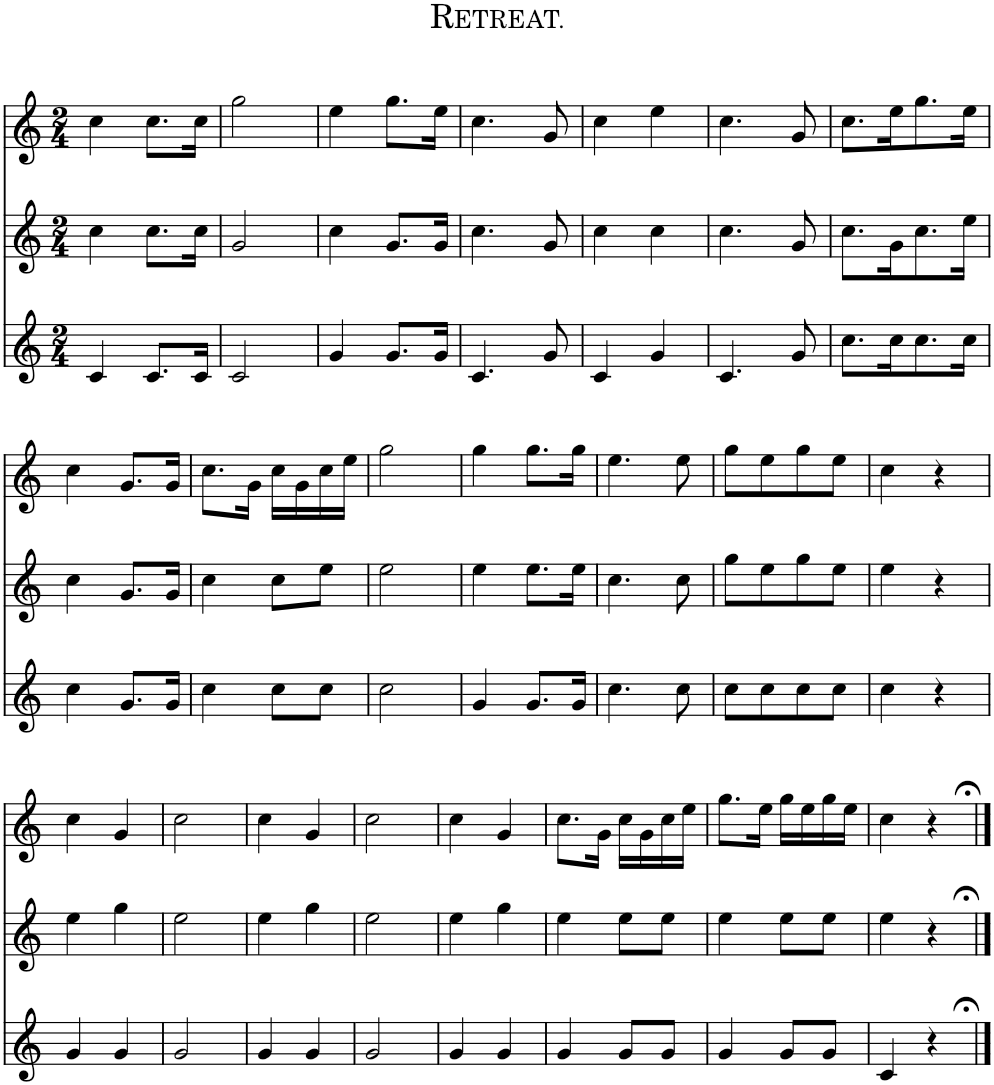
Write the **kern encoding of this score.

**kern	**kern	**kern
*part3	*part2	*part1
*staff3	*staff2	*staff1
*I"Bb Trumpet	*I"Bb Trumpet	*I"Bb Trumpet
*I'Tpt	*I'Tpt	*I'Tpt
*clefG2	*clefG2	*clefG2
*Trd1c2	*Trd1c2	*Trd1c2
*k[]	*k[]	*k[]
*M2/4	*M2/4	*M2/4
=1	=1	=1
4c'~/	4cc'~\	4cc'~\
8.c'~/L	8.cc'~\L	8.cc'~\L
16c'~/Jk	16cc'~\Jk	16cc'~\Jk
=2	=2	=2
2c'~/	2g'~/	2gg'~\
=3	=3	=3
4g'~/	4cc'~\	4ee'~\
8.g'~/L	8.g'~/L	8.gg'~\L
16g'~/Jk	16g'~/Jk	16ee'~\Jk
=4	=4	=4
4.c'~/	4.cc'~\	4.cc'~\
8g'~/	8g'~/	8g'~/
=5	=5	=5
4c'~/	4cc'~\	4cc'~\
4g'~/	4cc'~\	4ee'~\
=6	=6	=6
4.c'~/	4.cc'~\	4.cc'~\
8g'~/	8g'~/	8g'~/
=7	=7	=7
8.cc'~\L	8.cc'~\L	8.cc'~\L
16cc'~\K	16g'~\K	16ee'~\K
8.cc'~\	8.cc'~\	8.gg'~\
16cc'~\Jk	16ee'~\Jk	16ee'~\Jk
!!LO:LB:g=z
=8	=8	=8
4cc'~\	4cc'~\	4cc'~\
8.g'~/L	8.g'~/L	8.g'~/L
16g'~/Jk	16g'~/Jk	16g'~/Jk
=9	=9	=9
4cc'~\	4cc'~\	8.cc'~\L
.	.	16g'~\Jk
8cc'~\L	8cc'~\L	16cc'~\LL
.	.	16g'~\
8cc'~\J	8ee'~\J	16cc'~\
.	.	16ee'~\JJ
=10	=10	=10
2cc'~\	2ee'~\	2gg'~\
=11	=11	=11
4g'~/	4ee'~\	4gg'~\
8.g'~/L	8.ee'~\L	8.gg'~\L
16g'~/Jk	16ee'~\Jk	16gg'~\Jk
=12	=12	=12
4.cc'~\	4.cc'~\	4.ee'~\
8cc'~\	8cc'~\	8ee'~\
=13	=13	=13
8cc'~\L	8gg'~\L	8gg'~\L
8cc'~\	8ee'~\	8ee'~\
8cc'~\	8gg'~\	8gg'~\
8cc'~\J	8ee'~\J	8ee'~\J
=14	=14	=14
4cc\	4ee\	4cc\
4r	4r	4r
!!LO:LB:g=z
=15	=15	=15
4g'~/	4ee'~\	4cc'~\
4g'~/	4gg'~\	4g'~/
=16	=16	=16
2g'~/	2ee'~\	2cc'~\
=17	=17	=17
4g'~/	4ee'~\	4cc'~\
4g'~/	4gg'~\	4g'~/
=18	=18	=18
2g'~/	2ee'~\	2cc'~\
=19	=19	=19
4g'~/	4ee'~\	4cc'~\
4g'~/	4gg'~\	4g'~/
=20	=20	=20
4g'~/	4ee'~\	8.cc'~\L
.	.	16g'~\Jk
8g'~/L	8ee'~\L	16cc'~\LL
.	.	16g'~\
8g'~/J	8ee'~\J	16cc'~\
.	.	16ee'~\JJ
=21	=21	=21
4g'~/	4ee'~\	8.gg'~\L
.	.	16ee'~\Jk
8g'~/L	8ee'~\L	16gg'~\LL
.	.	16ee'~\
8g'~/J	8ee'~\J	16gg'~\
.	.	16ee'~\JJ
=22	=22	=22
4c/	4ee\	4cc\
4r;<	4r;<	4r;<
==	==	==
*-	*-	*-
